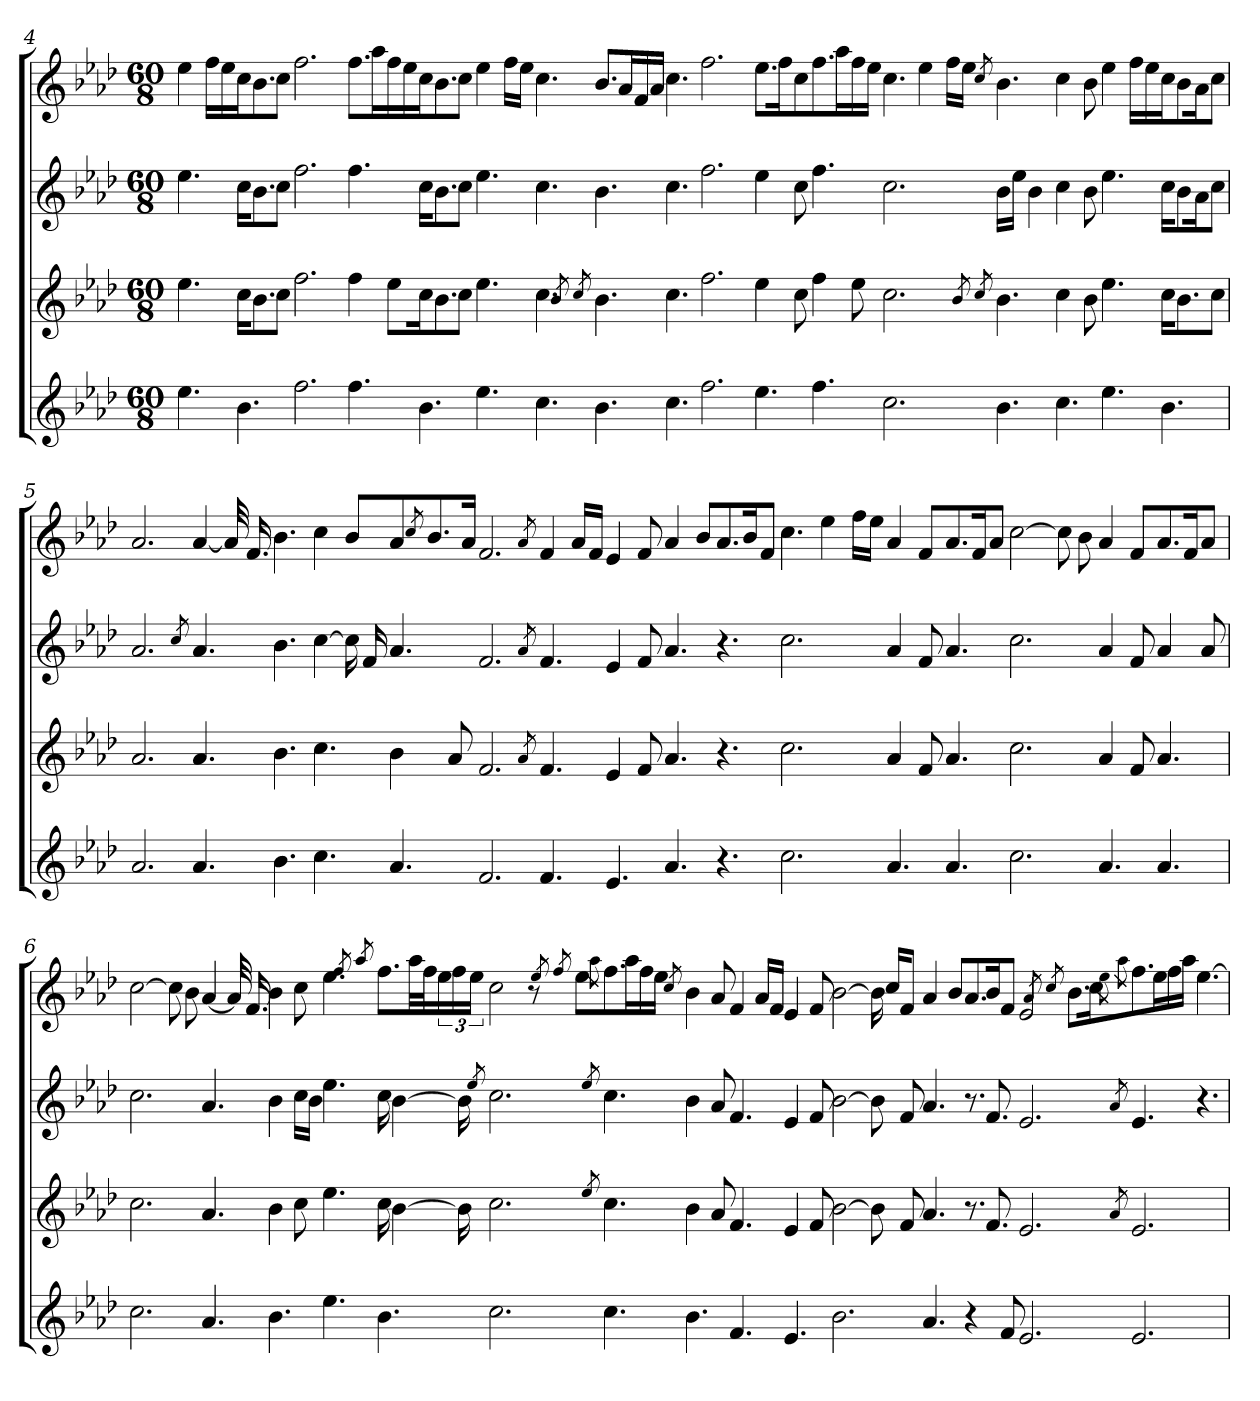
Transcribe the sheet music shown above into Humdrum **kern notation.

**kern	**kern	**kern	**kern
*part4	*part3	*part2	*part1
*staff4	*staff3	*staff2	*staff1
*clefG2	*clefG2	*clefG2	*clefG2
*k[b-e-a-d-]	*k[b-e-a-d-]	*k[b-e-a-d-]	*k[b-e-a-d-]
*M60/8	*M60/8	*M60/8	*M60/8
=4	=4	=4	=4
4.ee-	4.ee-	4.ee-	4ee-
.	.	.	16ff\LL
.	.	.	16ee-\
4.b-	16cc\KL	16cc\KL	16cc\J
.	8.b-\	8.b-\	8.b-\
.	8cc\J	8cc\J	8cc\J
2.ff	2.ff	2.ff	2.ff
4.ff	4ff	4.ff	8.ff\L
.	.	.	16aa-\L
.	8ee-\L	.	16ff\
.	.	.	16ee-\
4.b-	16cc\K	16cc\KL	16cc\J
.	8.b-\	8.b-\	8.b-\
.	8cc\J	8cc\J	8cc\J
4.ee-	4.ee-	4.ee-	4ee-
.	.	.	16ff\LL
.	.	.	16ee-\JJ
4.cc	4.cc	4.cc	4.cc
.	8qb-	.	.
.	8qcc	.	.
4.b-	4.b-	4.b-	8.b-/L
.	.	.	16a-/L
.	.	.	16f/
.	.	.	16a-/JJ
4.cc	4.cc	4.cc	4.cc
2.ff	2.ff	2.ff	2.ff
4.ee-	4ee-	4ee-	8.ee-\L
.	.	.	16ff\K
.	8cc	8cc	8cc\
4.ff	4ff	4.ff	8.ff\
.	.	.	16aa-\L
.	8ee-	.	16ff\
.	.	.	16ee-\JJ
2.cc	2.cc	2.cc	4.cc
.	.	.	4ee-
.	.	.	16ff\LL
.	.	.	16ee-\JJ
.	8qb-	.	.
.	8qcc	.	8qcc
4.b-	4.b-	16b-\LL	4.b-
.	.	16ee-\JJ	.
.	.	4b-	.
4.cc	4cc	4cc	4cc
.	8b-	8b-	8b-
4.ee-	4.ee-	4.ee-	4ee-
.	.	.	16ff\LL
.	.	.	16ee-\
4.b-	16cc\KL	16cc\KL	16cc\J
.	8.b-\	8b-\	8b-\
.	.	16a-\K	16a-\K
.	8cc\J	8cc\J	8cc\J
=5	=5	=5	=5
2.a-	2.a-	2.a-	2.a-
.	.	8qcc	.
4.a-	4.a-	4.a-	[4a-
.	.	.	32a-]
.	.	.	16.f
4.b-	4.b-	4.b-	4.b-
4.cc	4.cc	[4cc	4cc
.	.	16cc]	8b-/L
.	.	16f	.
4.a-	4b-	4.a-	8a-/
.	.	.	8qcc/
.	.	.	8.b-/
.	8a-	.	.
.	.	.	16a-/Jk
2.f	2.f	2.f	2.f
.	8qa-	8qa-	8qa-
4.f	4.f	4.f	4f
.	.	.	16a-/LL
.	.	.	16f/JJ
4.e-	4e-	4e-	4e-
.	8f	8f	8f
4.a-	4.a-	4.a-	4a-
.	.	.	8b-/L
4.r	4.r	4.r	8.a-/
.	.	.	16b-/K
.	.	.	8f/J
2.cc	2.cc	2.cc	4.cc
.	.	.	4ee-
.	.	.	16ff\LL
.	.	.	16ee-\JJ
4.a-	4a-	4a-	4a-
.	8f	8f	8f/L
4.a-	4.a-	4.a-	8.a-/
.	.	.	16f/K
.	.	.	8a-/J
2.cc	2.cc	2.cc	[2cc
.	.	.	8cc]
.	.	.	8b-
4.a-	4a-	4a-	4a-
.	8f	8f	8f/L
4.a-	4.a-	4a-	8.a-/
.	.	.	16f/K
.	.	8a-	8a-/J
=6	=6	=6	=6
2.cc	2.cc	2.cc	[2cc
.	.	.	8cc]
.	.	.	8b-
4.a-	4.a-	4.a-	[4a-
.	.	.	32a-]
.	.	.	16.f
4.b-	4b-	4b-	4b-
.	8cc	16cc\LL	8cc
.	.	16b-\JJ	.
4.ee-	4.ee-	4.ee-	4.ee-
.	.	.	8qff
.	.	.	8qaa-
4.b-	16cc	16cc	8.ff\L
.	[4b-	[4b-	.
.	.	.	32aa-\LL
.	.	.	32ff\J
.	.	.	24ee-\
.	.	.	24ff\
.	16b-]	16b-]	.
.	.	.	24ee-\JJ
.	.	8qee-	.
2.cc	2.cc	2.cc	2cc
.	.	.	8r
.	.	.	8qee-
.	.	.	8qff
.	.	.	8ee-\L
.	8qee-	8qee-	8qaa-\
4.cc	4.cc	4.cc	8.ff\
.	.	.	16aa-\L
.	.	.	16ff\
.	.	.	16ee-\JJ
.	.	.	8qcc
4.b-	4b-	4b-	4b-
.	8a-	8a-	8a-
4.f	4.f	4.f	4f
.	.	.	16a-/LL
.	.	.	16f/JJ
4.e-	4e-	4e-	4e-
.	8f	8f	8f
2.b-	[2b-	[2b-	[2b-
.	8b-]	8b-]	16b-]
.	.	.	16cc/KL
.	8f	8f	8f/J
4.a-	4.a-	4.a-	4a-
.	.	.	8b-/L
4r	8.r	8.r	8.a-/
.	8.f	8.f	16b-/K
8f	.	.	8f/J
2.e-	2.e-	2.e-	2e-
.	.	.	8qa-
.	.	.	8qcc
.	.	.	8.b-\L
.	.	.	16cc\K
.	.	.	8qee-\
.	8qa-	8qa-	8qaa-\
2.e-	2.e-	4.e-	8.ff\
.	.	.	16ee-\L
.	.	.	16ff\
.	.	.	16aa-\JJ
.	.	4.r	[4.ee-
=	=	=	=
*-	*-	*-	*-
